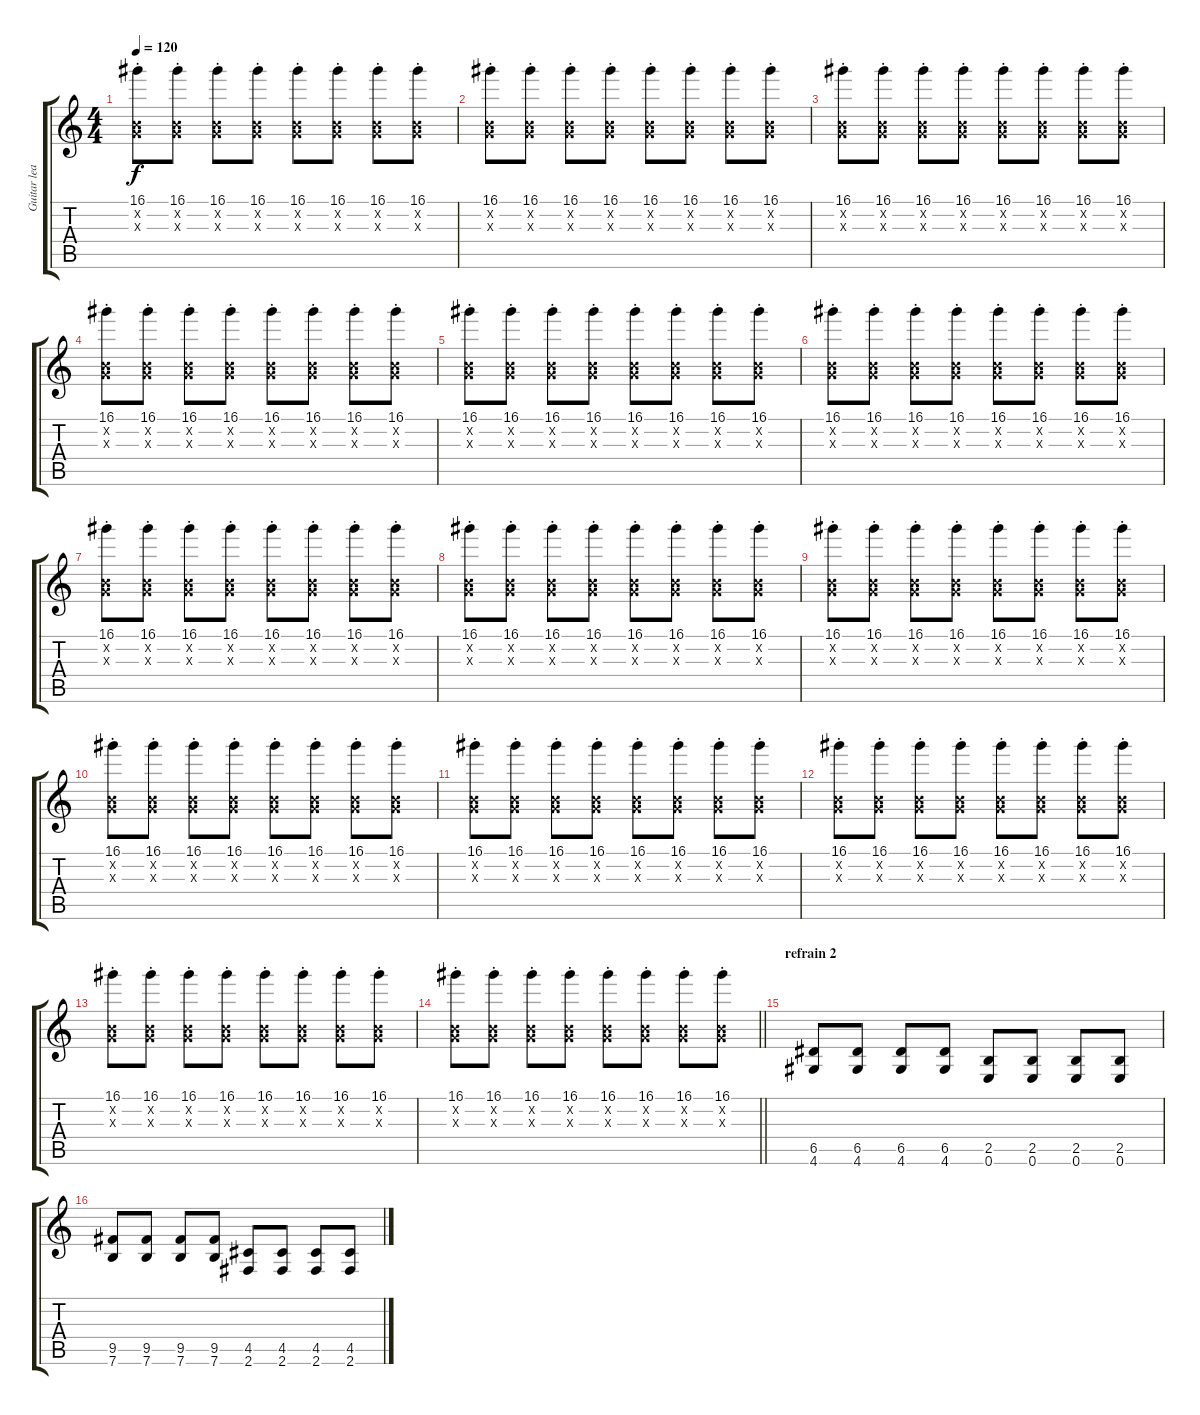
\track ("Guitar lead" "Guitar lea") {instrument distortionguitar}
\staff {score tabs}
\tuning (E4 B3 G3 D3 A2 E2) {hide}
\ts (4 4)
\tempo 120
\clef g2
\ks c
(16.1{st} 0.2{x} 0.3{x}).8{dy f} (16.1{st} 0.2{x} 0.3{x}).8 (16.1{st} 0.2{x} 0.3{x}).8 (16.1{st} 0.2{x} 0.3{x}).8 (16.1{st} 0.2{x} 0.3{x}).8 (16.1{st} 0.2{x} 0.3{x}).8 (16.1{st} 0.2{x} 0.3{x}).8 (16.1{st} 0.2{x} 0.3{x}).8 |
(16.1{st} 0.2{x} 0.3{x}).8 (16.1{st} 0.2{x} 0.3{x}).8 (16.1{st} 0.2{x} 0.3{x}).8 (16.1{st} 0.2{x} 0.3{x}).8 (16.1{st} 0.2{x} 0.3{x}).8 (16.1{st} 0.2{x} 0.3{x}).8 (16.1{st} 0.2{x} 0.3{x}).8 (16.1{st} 0.2{x} 0.3{x}).8 |
(16.1{st} 0.2{x} 0.3{x}).8{volume 7} (16.1{st} 0.2{x} 0.3{x}).8 (16.1{st} 0.2{x} 0.3{x}).8 (16.1{st} 0.2{x} 0.3{x}).8 (16.1{st} 0.2{x} 0.3{x}).8 (16.1{st} 0.2{x} 0.3{x}).8 (16.1{st} 0.2{x} 0.3{x}).8 (16.1{st} 0.2{x} 0.3{x}).8 |
(16.1{st} 0.2{x} 0.3{x}).8 (16.1{st} 0.2{x} 0.3{x}).8 (16.1{st} 0.2{x} 0.3{x}).8 (16.1{st} 0.2{x} 0.3{x}).8 (16.1{st} 0.2{x} 0.3{x}).8 (16.1{st} 0.2{x} 0.3{x}).8 (16.1{st} 0.2{x} 0.3{x}).8 (16.1{st} 0.2{x} 0.3{x}).8 |
(16.1{st} 0.2{x} 0.3{x}).8 (16.1{st} 0.2{x} 0.3{x}).8 (16.1{st} 0.2{x} 0.3{x}).8 (16.1{st} 0.2{x} 0.3{x}).8 (16.1{st} 0.2{x} 0.3{x}).8 (16.1{st} 0.2{x} 0.3{x}).8 (16.1{st} 0.2{x} 0.3{x}).8 (16.1{st} 0.2{x} 0.3{x}).8 |
(16.1{st} 0.2{x} 0.3{x}).8 (16.1{st} 0.2{x} 0.3{x}).8 (16.1{st} 0.2{x} 0.3{x}).8 (16.1{st} 0.2{x} 0.3{x}).8 (16.1{st} 0.2{x} 0.3{x}).8 (16.1{st} 0.2{x} 0.3{x}).8 (16.1{st} 0.2{x} 0.3{x}).8 (16.1{st} 0.2{x} 0.3{x}).8 |
(16.1{st} 0.2{x} 0.3{x}).8{volume 7} (16.1{st} 0.2{x} 0.3{x}).8 (16.1{st} 0.2{x} 0.3{x}).8 (16.1{st} 0.2{x} 0.3{x}).8 (16.1{st} 0.2{x} 0.3{x}).8 (16.1{st} 0.2{x} 0.3{x}).8 (16.1{st} 0.2{x} 0.3{x}).8 (16.1{st} 0.2{x} 0.3{x}).8 |
(16.1{st} 0.2{x} 0.3{x}).8 (16.1{st} 0.2{x} 0.3{x}).8 (16.1{st} 0.2{x} 0.3{x}).8 (16.1{st} 0.2{x} 0.3{x}).8 (16.1{st} 0.2{x} 0.3{x}).8 (16.1{st} 0.2{x} 0.3{x}).8 (16.1{st} 0.2{x} 0.3{x}).8 (16.1{st} 0.2{x} 0.3{x}).8 |
(16.1{st} 0.2{x} 0.3{x}).8 (16.1{st} 0.2{x} 0.3{x}).8 (16.1{st} 0.2{x} 0.3{x}).8 (16.1{st} 0.2{x} 0.3{x}).8 (16.1{st} 0.2{x} 0.3{x}).8 (16.1{st} 0.2{x} 0.3{x}).8 (16.1{st} 0.2{x} 0.3{x}).8 (16.1{st} 0.2{x} 0.3{x}).8 |
(16.1{st} 0.2{x} 0.3{x}).8 (16.1{st} 0.2{x} 0.3{x}).8 (16.1{st} 0.2{x} 0.3{x}).8 (16.1{st} 0.2{x} 0.3{x}).8 (16.1{st} 0.2{x} 0.3{x}).8 (16.1{st} 0.2{x} 0.3{x}).8 (16.1{st} 0.2{x} 0.3{x}).8 (16.1{st} 0.2{x} 0.3{x}).8 |
(16.1{st} 0.2{x} 0.3{x}).8{volume 7} (16.1{st} 0.2{x} 0.3{x}).8 (16.1{st} 0.2{x} 0.3{x}).8 (16.1{st} 0.2{x} 0.3{x}).8 (16.1{st} 0.2{x} 0.3{x}).8 (16.1{st} 0.2{x} 0.3{x}).8 (16.1{st} 0.2{x} 0.3{x}).8 (16.1{st} 0.2{x} 0.3{x}).8 |
(16.1{st} 0.2{x} 0.3{x}).8 (16.1{st} 0.2{x} 0.3{x}).8 (16.1{st} 0.2{x} 0.3{x}).8 (16.1{st} 0.2{x} 0.3{x}).8 (16.1{st} 0.2{x} 0.3{x}).8 (16.1{st} 0.2{x} 0.3{x}).8 (16.1{st} 0.2{x} 0.3{x}).8 (16.1{st} 0.2{x} 0.3{x}).8 |
(16.1{st} 0.2{x} 0.3{x}).8 (16.1{st} 0.2{x} 0.3{x}).8 (16.1{st} 0.2{x} 0.3{x}).8 (16.1{st} 0.2{x} 0.3{x}).8 (16.1{st} 0.2{x} 0.3{x}).8 (16.1{st} 0.2{x} 0.3{x}).8 (16.1{st} 0.2{x} 0.3{x}).8 (16.1{st} 0.2{x} 0.3{x}).8 |
\barLineRight lightlight
(16.1{st} 0.2{x} 0.3{x}).8 (16.1{st} 0.2{x} 0.3{x}).8 (16.1{st} 0.2{x} 0.3{x}).8 (16.1{st} 0.2{x} 0.3{x}).8 (16.1{st} 0.2{x} 0.3{x}).8 (16.1{st} 0.2{x} 0.3{x}).8 (16.1{st} 0.2{x} 0.3{x}).8 (16.1{st} 0.2{x} 0.3{x}).8 |
\section ("" "refrain 2")
(6.5 4.6).8{volume 13} (6.5 4.6).8 (6.5 4.6).8 (6.5 4.6).8 (2.5 0.6).8 (2.5 0.6).8 (2.5 0.6).8 (2.5 0.6).8 |
(9.5 7.6).8 (9.5 7.6).8 (9.5 7.6).8 (9.5 7.6).8 (4.5 2.6).8 (4.5 2.6).8 (4.5 2.6).8 (4.5 2.6).8
